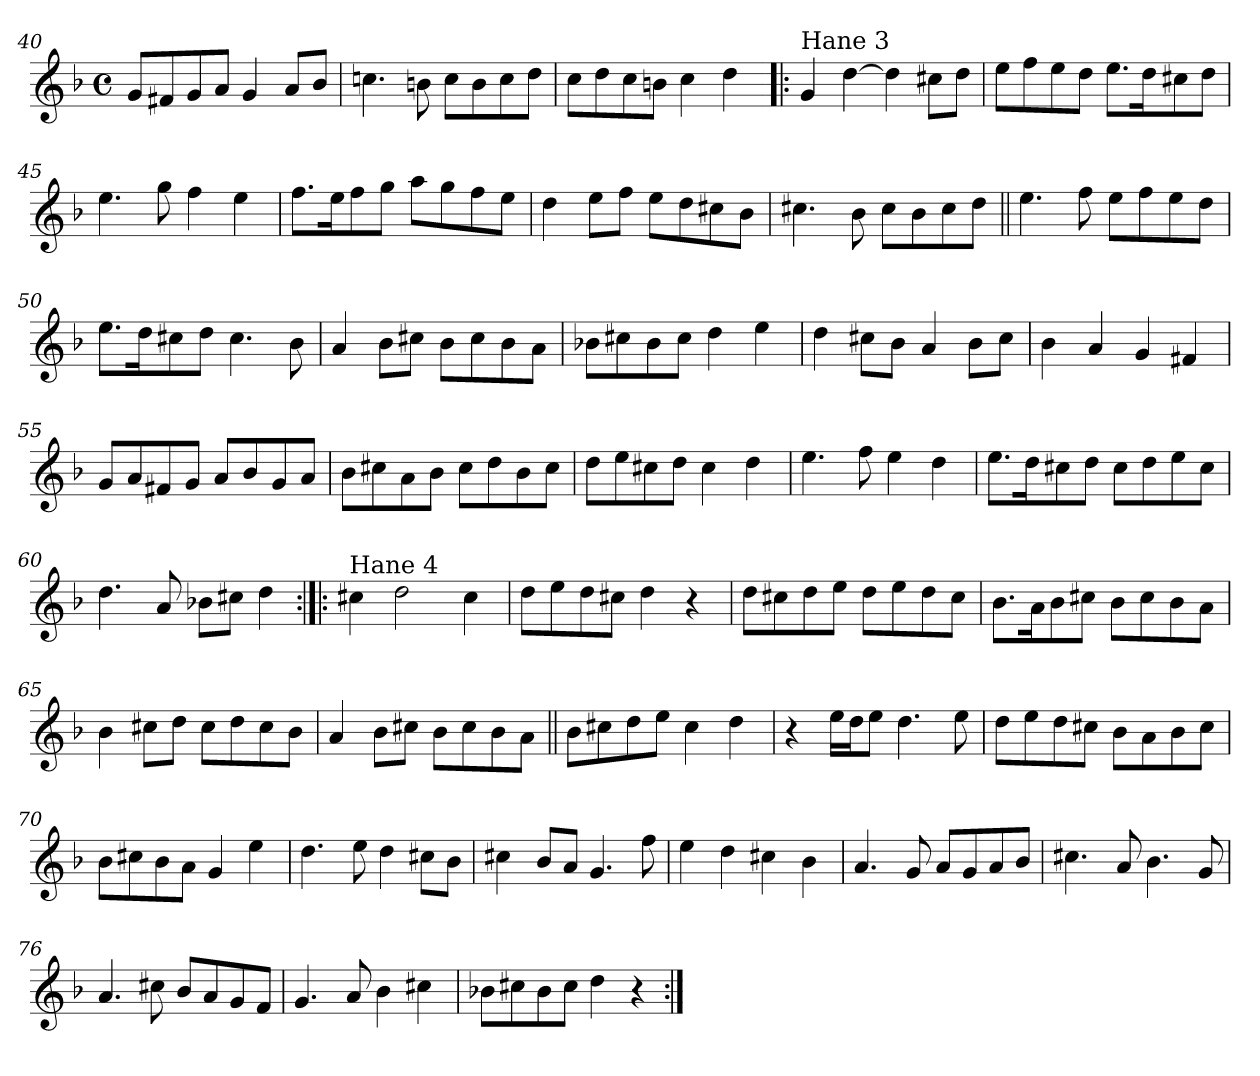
**kern
*part1
*staff1
*clefG2
*k[b-]
*F:
*M4/4
*met(c)
=40
8g/L
8f#X/
8g/
8a/J
4g/
8a/L
8b-/J
!!LO:LB:g=z
=41
4.ccn\
8bn\
8cc\L
8b\
8cc\
8dd\J
=42
8cc\L
8dd\
8cc\
8bn\J
4cc\
4dd\
=43!|:
!LO:TX:a:t=Hane 3
4g/
[4dd\
4dd\]
8cc#X\L
8dd\J
=44
8ee\L
8ff\
8ee\
8dd\J
8.ee\L
16dd\K
8cc#X\
8dd\J
!!LO:LB:g=z
=45
4.ee\
8gg\
4ff\
4ee\
=46
8.ff\L
16ee\K
8ff\
8gg\J
8aa\L
8gg\
8ff\
8ee\J
=47
4dd\
8ee\L
8ff\J
8ee\L
8dd\
8cc#X\
8b-\J
=48
4.cc#X\
8b-\
8cc#\L
8b-\
8cc#\
8dd\J
!!LO:LB:g=z
=49||
4.ee\
8ff\
8ee\L
8ff\
8ee\
8dd\J
=50
8.ee\L
16dd\K
8cc#X\
8dd\J
4.cc#\
8b-\
=51
4a/
8b-\L
8cc#X\J
8b-\L
8cc#\
8b-\
8a\J
=52
8b-X\L
8cc#X\
8b-\
8cc#\J
4dd\
4ee\
!!LO:LB:g=z
=53
4dd\
8cc#X\L
8b-\J
4a/
8b-\L
8cc#\J
=54
4b-\
4a/
4g/
4f#X/
=55
8g/L
8a/
8f#X/
8g/J
8a/L
8b-/
8g/
8a/J
=56
8b-\L
8cc#X\
8a\
8b-\J
8cc#\L
8dd\
8b-\
8cc#\J
!!LO:LB:g=z
=57
8dd\L
8ee\
8cc#X\
8dd\J
4cc#\
4dd\
=58
4.ee\
8ff\
4ee\
4dd\
=59
8.ee\L
16dd\K
8cc#X\
8dd\J
8cc#\L
8dd\
8ee\
8cc#\J
=60
4.dd\
8a/
8b-X\L
8cc#X\J
4dd\
=61:|!|:
!LO:TX:a:t=Hane 4
4cc#X\
2dd\
4cc#\
=62
8dd\L
8ee\
8dd\
8cc#X\J
4dd\
4r
!!LO:LB:g=z
=63
8dd\L
8cc#X\
8dd\
8ee\J
8dd\L
8ee\
8dd\
8cc#\J
=64
8.b-\L
16a\K
8b-\
8cc#X\J
8b-\L
8cc#\
8b-\
8a\J
!!LO:LB:g=z
=65
4b-\
8cc#X\L
8dd\J
8cc#\L
8dd\
8cc#\
8b-\J
=66
4a/
8b-\L
8cc#X\J
8b-\L
8cc#\
8b-\
8a\J
=67||
8b-\L
8cc#X\
8dd\
8ee\J
4cc#\
4dd\
=68
4r
16ee\LL
16dd\J
8ee\J
4.dd\
8ee\
!!LO:LB:g=z
=69
8dd\L
8ee\
8dd\
8cc#X\J
8b-\L
8a\
8b-\
8cc#\J
=70
8b-\L
8cc#X\
8b-\
8a\J
4g/
4ee\
=71
4.dd\
8ee\
4dd\
8cc#X\L
8b-\J
=72
4cc#X\
8b-/L
8a/J
4.g/
8ff\
=73
4ee\
4dd\
4cc#X\
4b-\
!!LO:LB:g=z
=74
4.a/
8g/
8a/L
8g/
8a/
8b-/J
=75
4.cc#X\
8a/
4.b-\
8g/
=76
4.a/
8cc#X\
8b-/L
8a/
8g/
8f/J
=77
4.g/
8a/
4b-\
4cc#X\
=78
8b-X\L
8cc#X\
8b-\
8cc#\J
4dd\
4r
=:|!
*-
